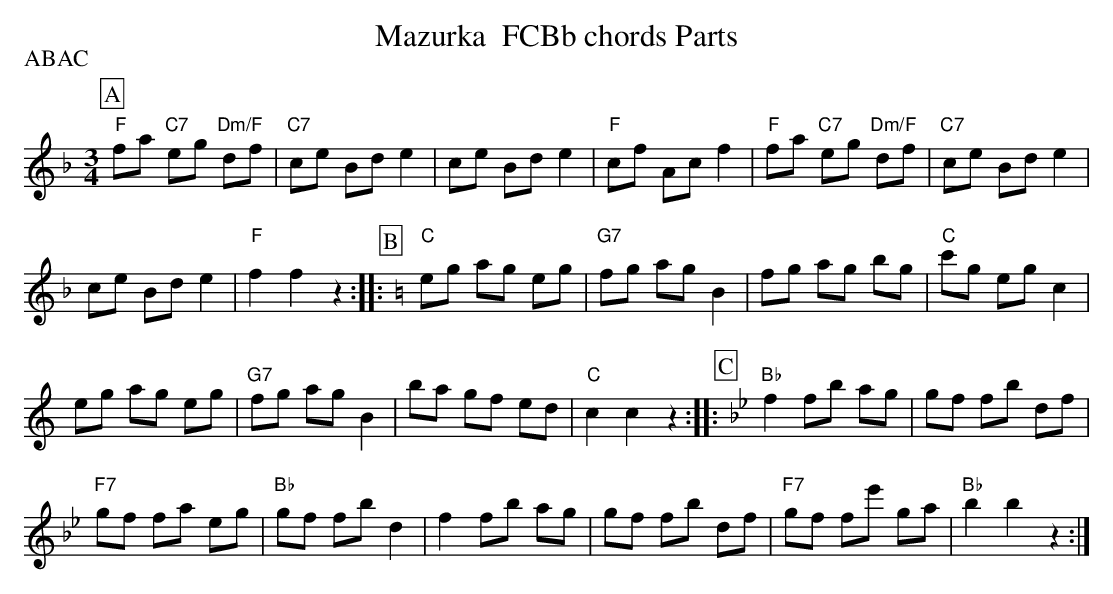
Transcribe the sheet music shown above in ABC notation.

X:1
T: Mazurka  FCBb chords Parts
P:ABAC
M:3/4
L:1/8
K:F %%MIDI gchordon
[P:A] "F"fa "C7"eg "Dm/F"df | "C7"ce Bde2 | ce Bde2 | "F"cf Acf2 | "F"fa "C7"eg "Dm/F"df | "C7"ce Bde2 |
 ce Bde2 | \
"F"f2f2z2 ::[P:B] [K:C] "C"eg ag eg | "G7"fg agB2 | fg ag bg | "C"c'g egc2 |
 eg ag eg | "G7"fg agB2 | \
ba gf ed | "C"c2c2z2 :: [P:C] [K:Bb] "Bb"f2 fb ag | \
 gf fb df |
"F7"gf fa eg | \
"Bb"gf fbd2 | f2fb ag | gf fb df | "F7"gf fe' ga | "Bb"b2b2z2 :|
